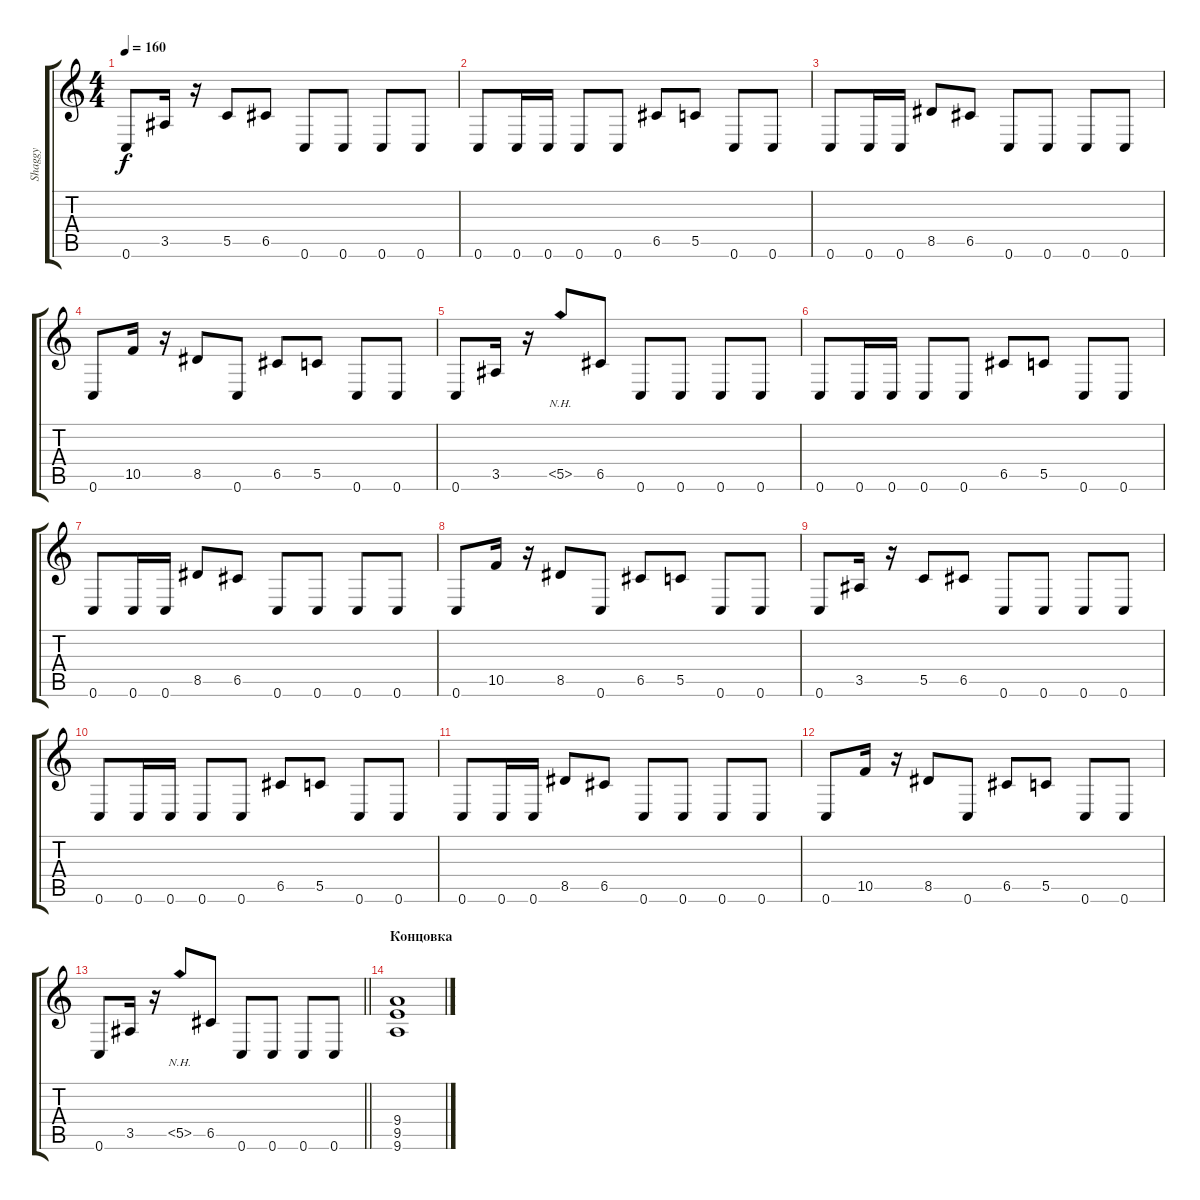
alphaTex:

\track ("Shaggy" "Shaggy") {instrument distortionguitar}
\staff {score tabs}
\tuning (D4 A3 F3 C3 G2 C2) {hide}
\ts (4 4)
\tempo 160
\clef g2
\ks c
0.6.8{dy f} 3.5.16 r.16 5.5.8 6.5.8 0.6.8 0.6.8 0.6.8 0.6.8 |
0.6.8 0.6.16 0.6.16 0.6.8 0.6.8 6.5.8 5.5.8 0.6.8 0.6.8 |
0.6.8 0.6.16 0.6.16 8.5.8 6.5.8 0.6.8 0.6.8 0.6.8 0.6.8 |
0.6.8 10.5.16 r.16 8.5.8 0.6.8 6.5.8 5.5.8 0.6.8 0.6.8 |
0.6.8 3.5.16 r.16 5.5{nh}.8 6.5.8 0.6.8 0.6.8 0.6.8 0.6.8 |
0.6.8 0.6.16 0.6.16 0.6.8 0.6.8 6.5.8 5.5.8 0.6.8 0.6.8 |
0.6.8 0.6.16 0.6.16 8.5.8 6.5.8 0.6.8 0.6.8 0.6.8 0.6.8 |
0.6.8 10.5.16 r.16 8.5.8 0.6.8 6.5.8 5.5.8 0.6.8 0.6.8 |
0.6.8 3.5.16 r.16 5.5.8 6.5.8 0.6.8 0.6.8 0.6.8 0.6.8 |
0.6.8 0.6.16 0.6.16 0.6.8 0.6.8 6.5.8 5.5.8 0.6.8 0.6.8 |
0.6.8 0.6.16 0.6.16 8.5.8 6.5.8 0.6.8 0.6.8 0.6.8 0.6.8 |
0.6.8 10.5.16 r.16 8.5.8 0.6.8 6.5.8 5.5.8 0.6.8 0.6.8 |
\barLineRight lightlight
0.6.8 3.5.16 r.16 5.5{nh}.8 6.5.8 0.6.8 0.6.8 0.6.8 0.6.8 |
\section ("" "Концовка")
(9.4 9.5 9.6).1
